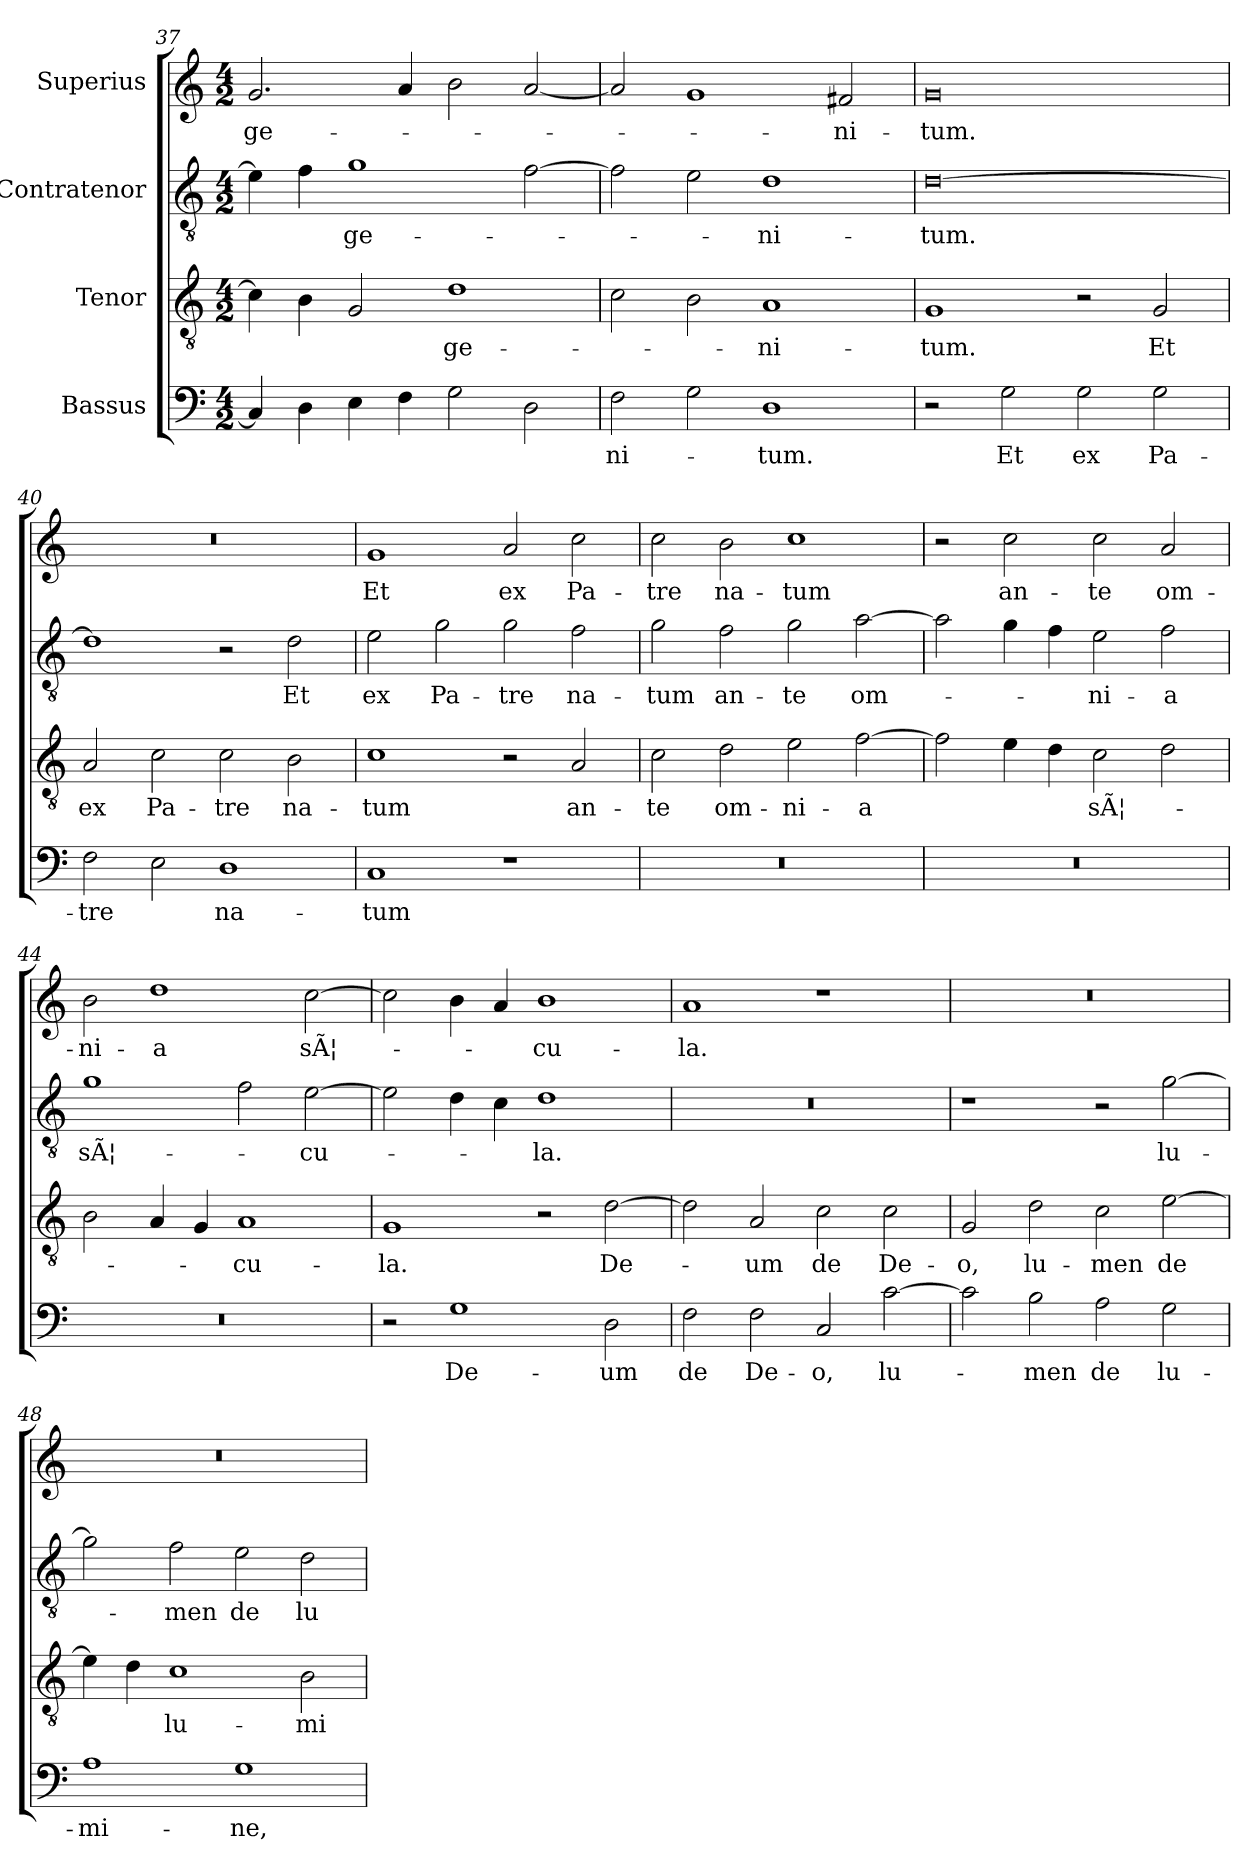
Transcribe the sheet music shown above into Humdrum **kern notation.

**kern	**text	**kern	**text	**kern	**text	**kern	**text
*part4	*part4	*part3	*part3	*part2	*part2	*part1	*part1
*staff4	*staff4	*staff3	*staff3	*staff2	*staff2	*staff1	*staff1
*I"Bassus	*	*I"Tenor	*	*I"Contratenor	*	*I"Superius	*
*clefF4	*	*clefGv2	*	*clefGv2	*	*clefG2	*
*k[]	*	*k[]	*	*k[]	*	*k[]	*
*M4/2	*	*M4/2	*	*M4/2	*	*M4/2	*
=37	=37	=37	=37	=37	=37	=37	=37
4C/]	.	4c\]	.	4e\]	.	2.g/	-ge-
4D\	.	4B\	.	4f\	.	.	.
4E\	.	2G/	.	1g\	-ge-	.	.
4F\	.	.	.	.	.	4a/	.
2G\	.	1d\	-ge-	.	.	2b\	.
2D\	.	.	.	[2f\	.	[2a/	.
=38	=38	=38	=38	=38	=38	=38	=38
2F\	-ni-	2c\	.	2f\]	.	2a/]	.
2G\	.	2B\	.	2e\	.	1g/	.
1D\	-tum.	1A/	-ni-	1d\	-ni-	.	.
.	.	.	.	.	.	2f#X/	-ni-
=39	=39	=39	=39	=39	=39	=39	=39
2r	.	1G/	-tum.	[0d\	-tum.	0g/	-tum.
2G\	Et	.	.	.	.	.	.
2G\	ex	2r	.	.	.	.	.
2G\	Pa-	2G/	Et	.	.	.	.
=40	=40	=40	=40	=40	=40	=40	=40
2F\	-tre	2A/	ex	1d\]	.	0r	.
2E\	.	2c\	Pa-	.	.	.	.
1D\	na-	2c\	-tre	2r	.	.	.
.	.	2B\	na-	2d\	Et	.	.
=41	=41	=41	=41	=41	=41	=41	=41
1C/	-tum	1c\	-tum	2e\	ex	1g/	Et
.	.	.	.	2g\	Pa-	.	.
1r	.	2r	.	2g\	-tre	2a/	ex
.	.	2A/	an-	2f\	na-	2cc\	Pa-
=42	=42	=42	=42	=42	=42	=42	=42
0r	.	2c\	-te	2g\	-tum	2cc\	-tre
.	.	2d\	om-	2f\	an-	2b\	na-
.	.	2e\	-ni-	2g\	-te	1cc\	-tum
.	.	[2f\	-a	[2a\	om-	.	.
=43	=43	=43	=43	=43	=43	=43	=43
0r	.	2f\]	.	2a\]	.	2r	.
.	.	4e\	.	4g\	.	2cc\	an-
.	.	4d\	.	4f\	.	.	.
.	.	2c\	sÃ¦-	2e\	-ni-	2cc\	-te
.	.	2d\	.	2f\	-a	2a/	om-
=44	=44	=44	=44	=44	=44	=44	=44
0r	.	2B\	.	1g\	sÃ¦-	2b\	-ni-
.	.	4A/	.	.	.	1dd\	-a
.	.	4G/	.	.	.	.	.
.	.	1A/	-cu-	2f\	.	.	.
.	.	.	.	[2e\	-cu-	[2cc\	sÃ¦-
=45	=45	=45	=45	=45	=45	=45	=45
2r	.	1G/	-la.	2e\]	.	2cc\]	.
1G\	De-	.	.	4d\	.	4b\	.
.	.	.	.	4c\	.	4a/	.
.	.	2r	.	1d\	-la.	1b\	-cu-
2D\	-um	[2d\	De-	.	.	.	.
=46	=46	=46	=46	=46	=46	=46	=46
2F\	de	2d\]	.	0r	.	1a/	-la.
2F\	De-	2A/	-um	.	.	.	.
2C/	-o,	2c\	de	.	.	1r	.
[2c\	lu-	2c\	De-	.	.	.	.
=47	=47	=47	=47	=47	=47	=47	=47
2c\]	.	2G/	-o,	1r	.	0r	.
2B\	-men	2d\	lu-	.	.	.	.
2A\	de	2c\	-men	2r	.	.	.
2G\	lu-	[2e\	de	[2g\	lu-	.	.
=48	=48	=48	=48	=48	=48	=48	=48
1A\	-mi-	4e\]	.	2g\]	.	0r	.
.	.	4d\	.	.	.	.	.
.	.	1c\	lu-	2f\	-men	.	.
1G\	-ne,	.	.	2e\	de	.	.
.	.	2B\	-mi-	2d\	lu-	.	.
=	=	=	=	=	=	=	=
*-	*-	*-	*-	*-	*-	*-	*-
